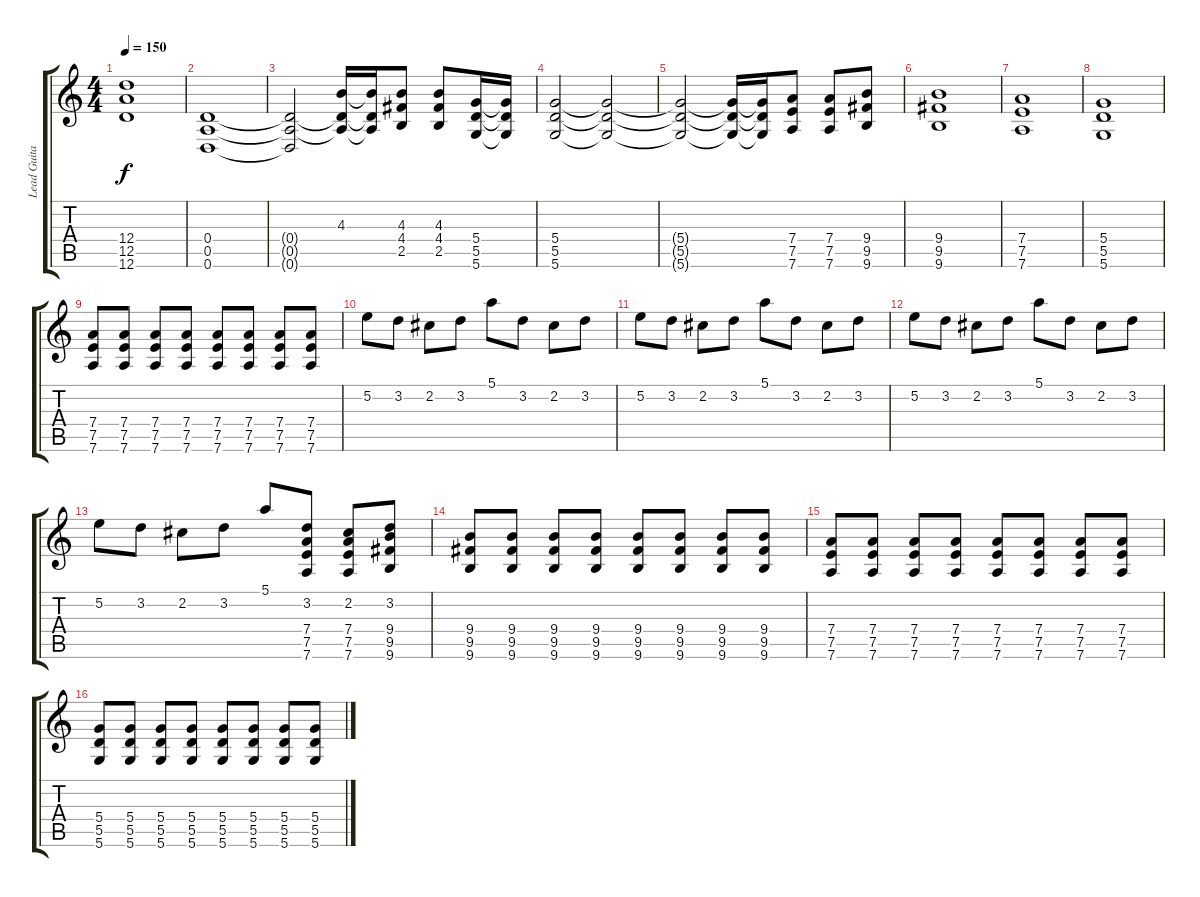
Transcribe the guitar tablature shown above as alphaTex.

\track ("Lead Guitar" "Lead Guita") {instrument overdrivenguitar}
\staff {score tabs}
\tuning (E4 B3 G3 D3 A2 D2) {hide}
\ts (4 4)
\tempo 150
\clef g2
\ks c
(12.4{t} 12.5{t} 12.6{t}).1{dy f} |
(0.4 0.5 0.6).1 |
(0.4{t} 0.5{t} 0.6{t}).2 (4.3 0.4{t} 0.5{t}).16 (4.3{t} 0.4{t} 0.5{t}).16 (4.3 4.4 2.5).8 (4.3 4.4 2.5).8 (5.4 5.5 5.6).16 (5.4{t} 5.5{t} 5.6{t}).16 |
(5.4 5.5 5.6).2 (5.4{t} 5.5{t} 5.6{t}).2 |
(5.4{t} 5.5{t} 5.6{t}).2 (5.4{t} 5.5{t} 5.6{t}).16 (5.4{t} 5.5{t} 5.6{t}).16 (7.4 7.5 7.6).8 (7.4 7.5 7.6).8 (9.4 9.5 9.6).8 |
(9.4 9.5 9.6).1 |
(7.4 7.5 7.6).1 |
(5.4 5.5 5.6).1 |
(7.4 7.5 7.6).8 (7.4 7.5 7.6).8 (7.4 7.5 7.6).8 (7.4 7.5 7.6).8 (7.4 7.5 7.6).8 (7.4 7.5 7.6).8 (7.4 7.5 7.6).8 (7.4 7.5 7.6).8 |
5.2.8 3.2.8 2.2.8 3.2.8 5.1.8 3.2.8 2.2.8 3.2.8 |
5.2.8 3.2.8 2.2.8 3.2.8 5.1.8 3.2.8 2.2.8 3.2.8 |
5.2.8 3.2.8 2.2.8 3.2.8 5.1.8 3.2.8 2.2.8 3.2.8 |
5.2.8 3.2.8 2.2.8 3.2.8 5.1.8 (3.2 7.4 7.5 7.6).8 (2.2 7.4 7.5 7.6).8 (3.2 9.4 9.5 9.6).8 |
(9.4 9.5 9.6).8 (9.4 9.5 9.6).8 (9.4 9.5 9.6).8 (9.4 9.5 9.6).8 (9.4 9.5 9.6).8 (9.4 9.5 9.6).8 (9.4 9.5 9.6).8 (9.4 9.5 9.6).8 |
(7.4 7.5 7.6).8 (7.4 7.5 7.6).8 (7.4 7.5 7.6).8 (7.4 7.5 7.6).8 (7.4 7.5 7.6).8 (7.4 7.5 7.6).8 (7.4 7.5 7.6).8 (7.4 7.5 7.6).8 |
(5.4 5.5 5.6).8 (5.4 5.5 5.6).8 (5.4 5.5 5.6).8 (5.4 5.5 5.6).8 (5.4 5.5 5.6).8 (5.4 5.5 5.6).8 (5.4 5.5 5.6).8 (5.4 5.5 5.6).8
